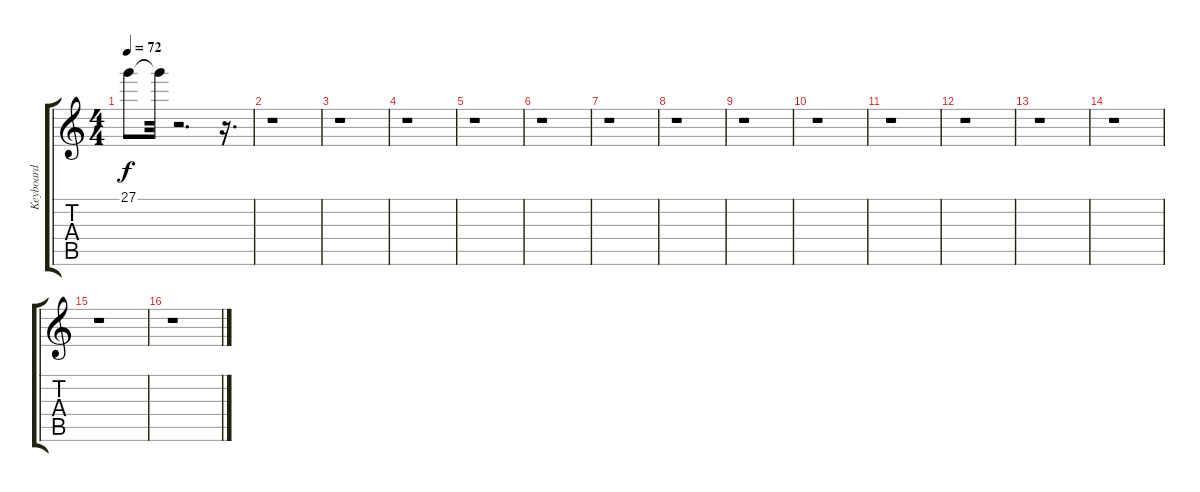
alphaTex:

\track ("Keyboard" "Keyboard") {instrument lead1square}
\staff {score tabs}
\tuning (E4 B3 G3 D3 A2 E2) {hide}
\ts (4 4)
\tempo 72
\clef g2
\ks c
27.1{t}.8{dy f} 27.1{t}.32 r.2{d} r.16{d} |
r.1 |
r.1 |
r.1 |
r.1 |
r.1 |
r.1 |
r.1 |
r.1 |
r.1 |
r.1 |
r.1 |
r.1 |
r.1 |
r.1 |
r.1
